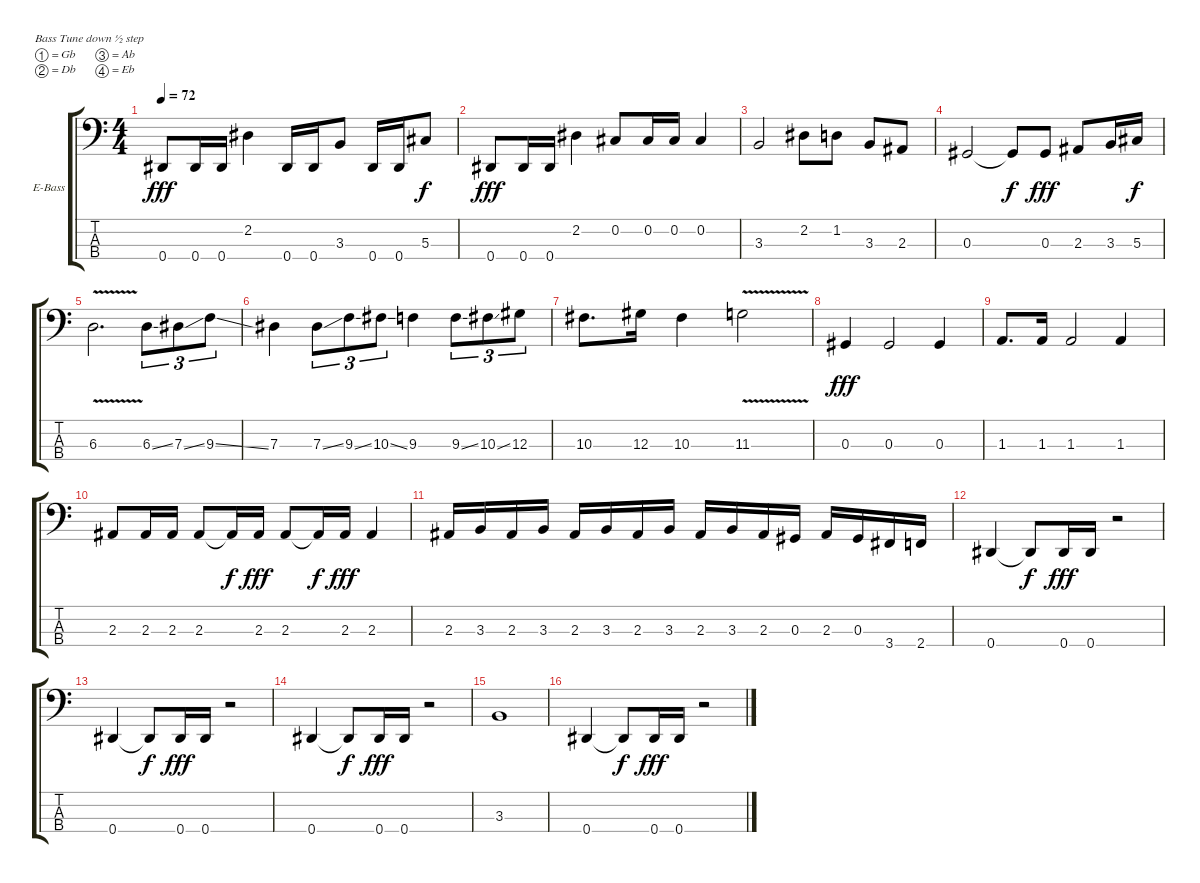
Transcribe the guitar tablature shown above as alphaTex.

\bracketExtendMode groupsimilarinstruments
\firstSystemTrackNameOrientation horizontal
\otherSystemsTrackNameOrientation horizontal
\track ("Bass " "E-Bass") {instrument electricbasspick}
\staff {score tabs}
\tuning (Gb2 Db2 Ab1 Eb1)
\ts (4 4)
\tempo 72
\clef f4
\ks c
0.4.8{dy fff} 0.4.16 0.4.16 2.2.4 0.4.16 0.4.16 3.3.8 0.4.16 0.4.16 5.3.8{dy f} |
0.4.8{dy fff} 0.4.16 0.4.16 2.2.4 0.2.8 0.2.16 0.2.16 0.2.4 |
3.3.2 2.2.8 1.2.8 3.3.8 2.3.8 |
0.3.2 0.3{t}.8{dy f} 0.3.8{dy fff} 2.3.8 3.3.16 5.3.16{dy f} |
6.3{v}.2{d} 6.3{ss}.8{tu (3 2)} 7.3{ss}.8{tu (3 2)} 9.3{ss}.8{tu (3 2)} |
7.3.4 7.3{ss}.8{tu (3 2)} 9.3{ss}.8{tu (3 2)} 10.3{ss}.8{tu (3 2)} 9.3.4 9.3{ss}.8{tu (3 2)} 10.3{ss}.8{tu (3 2)} 12.3.8{tu (3 2)} |
10.3.8{d} 12.3.16 10.3.4 11.3{v}.2 |
0.3.4{dy fff} 0.3.2 0.3.4 |
1.3.8{d} 1.3.16 1.3.2 1.3.4 |
2.3.8 2.3.16 2.3.16 2.3.8 2.3{t}.16{dy f} 2.3.16{dy fff} 2.3.8 2.3{t}.16{dy f} 2.3.16{dy fff} 2.3.4 |
2.3.16 3.3.16 2.3.16 3.3.16 2.3.16 3.3.16 2.3.16 3.3.16 2.3.16 3.3.16 2.3.16 0.3.16 2.3.16 0.3.16 3.4.16 2.4.16 |
0.4.4 0.4{t}.8{dy f} 0.4.16{dy fff} 0.4.16 r.2 |
0.4.4 0.4{t}.8{dy f} 0.4.16{dy fff} 0.4.16 r.2 |
0.4.4 0.4{t}.8{dy f} 0.4.16{dy fff} 0.4.16 r.2 |
3.3.1 |
0.4.4 0.4{t}.8{dy f} 0.4.16{dy fff} 0.4.16 r.2
